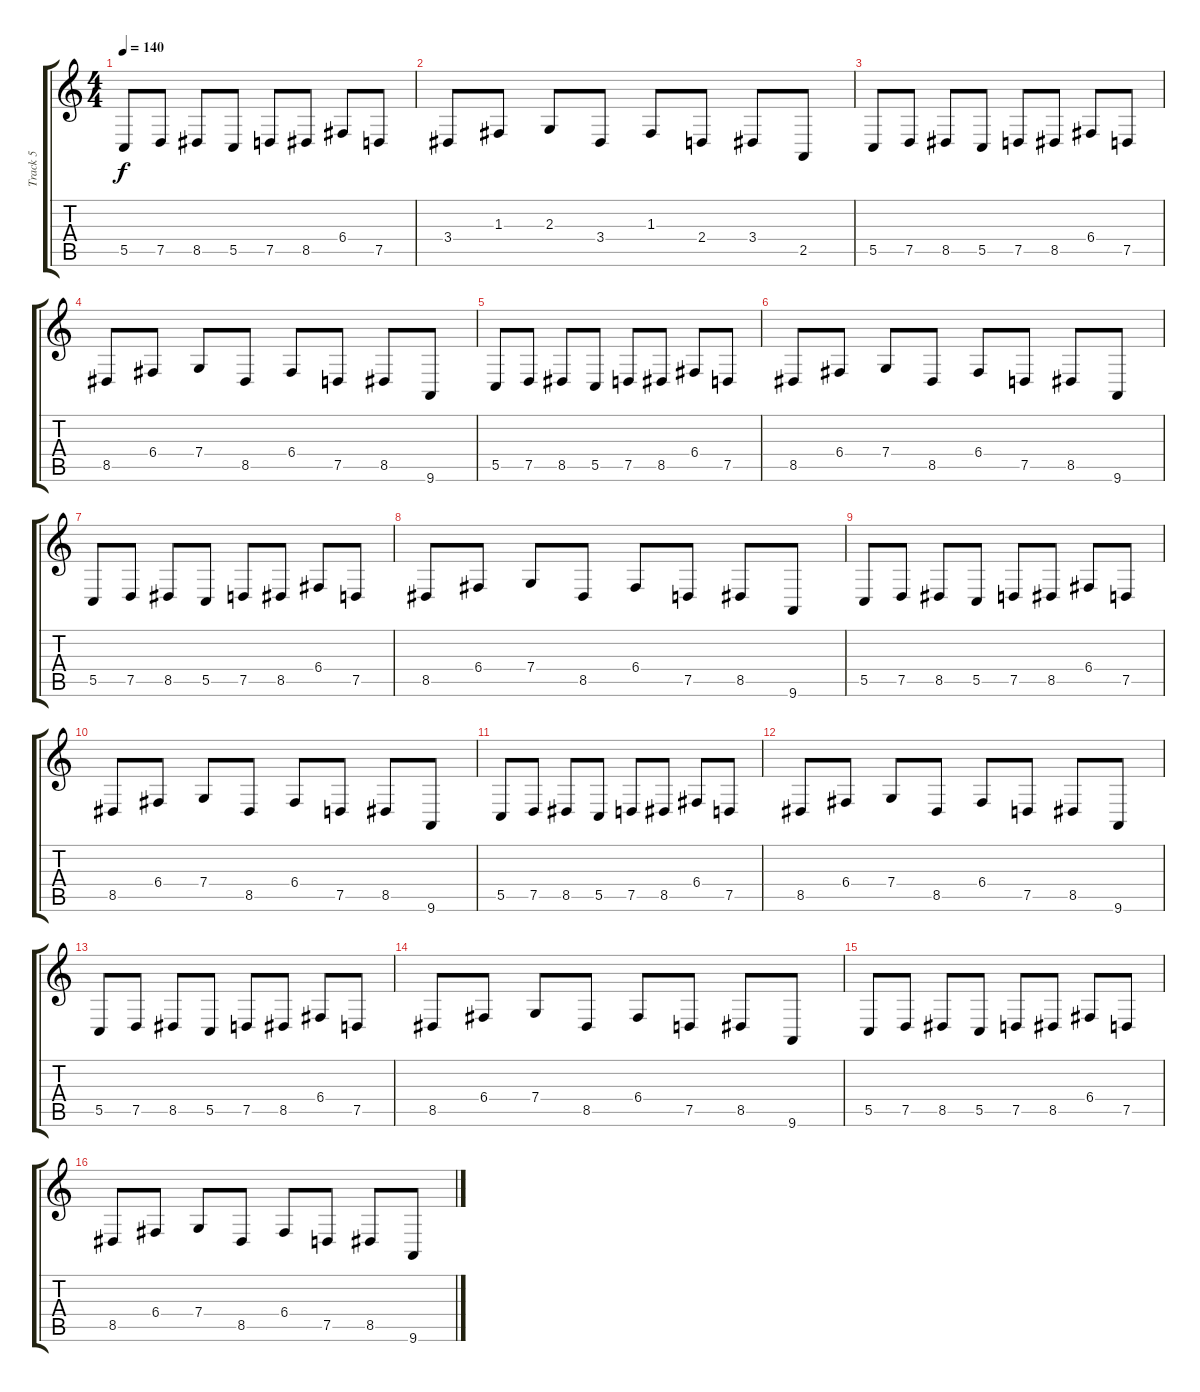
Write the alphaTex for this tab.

\track ("Track 5" "Track 5") {instrument lead2sawtooth}
\staff {score tabs}
\tuning (D4 A3 F3 C3 G2 C2) {hide}
\ts (4 4)
\tempo 140
\clef g2
\ks c
5.5.8{dy f} 7.5.8 8.5.8 5.5.8 7.5.8 8.5.8 6.4.8 7.5.8 |
3.4.8 1.3.8 2.3.8 3.4.8 1.3.8 2.4.8 3.4.8 2.5.8 |
5.5.8 7.5.8 8.5.8 5.5.8 7.5.8 8.5.8 6.4.8 7.5.8 |
8.5.8 6.4.8 7.4.8 8.5.8 6.4.8 7.5.8 8.5.8 9.6.8 |
5.5.8 7.5.8 8.5.8 5.5.8 7.5.8 8.5.8 6.4.8 7.5.8 |
8.5.8 6.4.8 7.4.8 8.5.8 6.4.8 7.5.8 8.5.8 9.6.8 |
5.5.8 7.5.8 8.5.8 5.5.8 7.5.8 8.5.8 6.4.8 7.5.8 |
8.5.8 6.4.8 7.4.8 8.5.8 6.4.8 7.5.8 8.5.8 9.6.8 |
5.5.8 7.5.8 8.5.8 5.5.8 7.5.8 8.5.8 6.4.8 7.5.8 |
8.5.8 6.4.8 7.4.8 8.5.8 6.4.8 7.5.8 8.5.8 9.6.8 |
5.5.8 7.5.8 8.5.8 5.5.8 7.5.8 8.5.8 6.4.8 7.5.8 |
8.5.8 6.4.8 7.4.8 8.5.8 6.4.8 7.5.8 8.5.8 9.6.8 |
5.5.8 7.5.8 8.5.8 5.5.8 7.5.8 8.5.8 6.4.8 7.5.8 |
8.5.8 6.4.8 7.4.8 8.5.8 6.4.8 7.5.8 8.5.8 9.6.8 |
5.5.8 7.5.8 8.5.8 5.5.8 7.5.8 8.5.8 6.4.8 7.5.8 |
8.5.8 6.4.8 7.4.8 8.5.8 6.4.8 7.5.8 8.5.8 9.6.8
